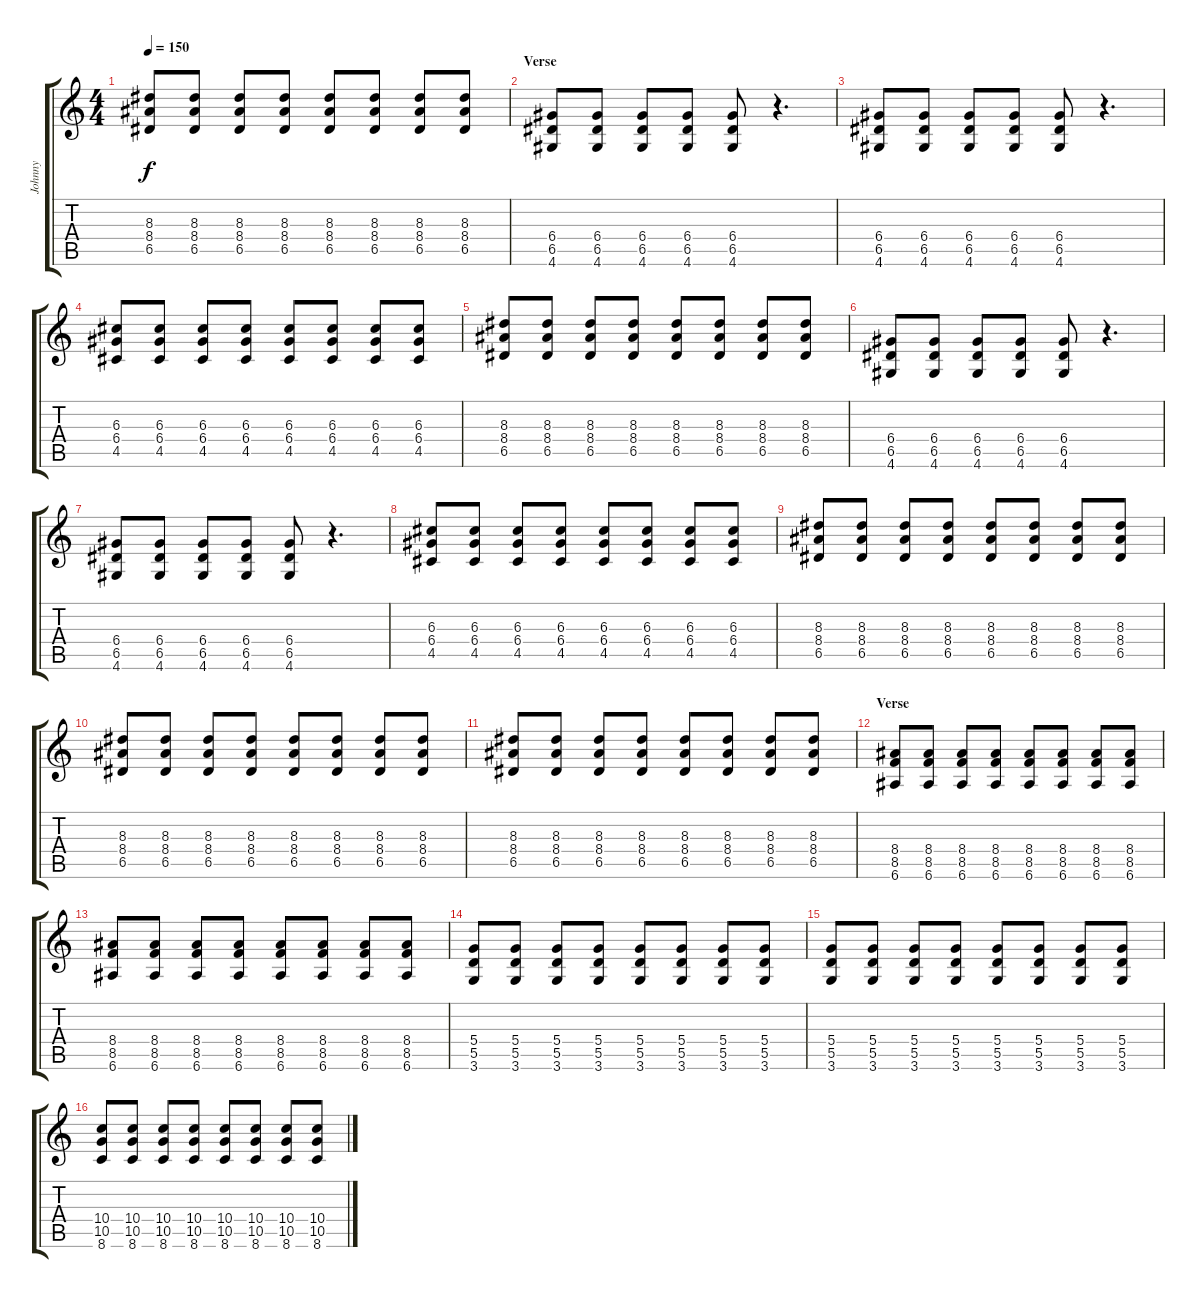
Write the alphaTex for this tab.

\track ("Johnny" "Johnny") {instrument distortionguitar}
\staff {score tabs}
\tuning (E4 B3 G3 D3 A2 E2) {hide}
\ts (4 4)
\tempo 150
\clef g2
\ks c
(8.3 8.4 6.5).8{dy f} (8.3 8.4 6.5).8 (8.3 8.4 6.5).8 (8.3 8.4 6.5).8 (8.3 8.4 6.5).8 (8.3 8.4 6.5).8 (8.3 8.4 6.5).8 (8.3 8.4 6.5).8 |
\section ("" "Verse")
(6.4 6.5 4.6).8 (6.4 6.5 4.6).8 (6.4 6.5 4.6).8 (6.4 6.5 4.6).8 (6.4 6.5 4.6).8 r.4{d} |
(6.4 6.5 4.6).8 (6.4 6.5 4.6).8 (6.4 6.5 4.6).8 (6.4 6.5 4.6).8 (6.4 6.5 4.6).8 r.4{d} |
(6.3 6.4 4.5).8 (6.3 6.4 4.5).8 (6.3 6.4 4.5).8 (6.3 6.4 4.5).8 (6.3 6.4 4.5).8 (6.3 6.4 4.5).8 (6.3 6.4 4.5).8 (6.3 6.4 4.5).8 |
(8.3 8.4 6.5).8 (8.3 8.4 6.5).8 (8.3 8.4 6.5).8 (8.3 8.4 6.5).8 (8.3 8.4 6.5).8 (8.3 8.4 6.5).8 (8.3 8.4 6.5).8 (8.3 8.4 6.5).8 |
(6.4 6.5 4.6).8 (6.4 6.5 4.6).8 (6.4 6.5 4.6).8 (6.4 6.5 4.6).8 (6.4 6.5 4.6).8 r.4{d} |
(6.4 6.5 4.6).8 (6.4 6.5 4.6).8 (6.4 6.5 4.6).8 (6.4 6.5 4.6).8 (6.4 6.5 4.6).8 r.4{d} |
(6.3 6.4 4.5).8 (6.3 6.4 4.5).8 (6.3 6.4 4.5).8 (6.3 6.4 4.5).8 (6.3 6.4 4.5).8 (6.3 6.4 4.5).8 (6.3 6.4 4.5).8 (6.3 6.4 4.5).8 |
(8.3 8.4 6.5).8 (8.3 8.4 6.5).8 (8.3 8.4 6.5).8 (8.3 8.4 6.5).8 (8.3 8.4 6.5).8 (8.3 8.4 6.5).8 (8.3 8.4 6.5).8 (8.3 8.4 6.5).8 |
(8.3 8.4 6.5).8 (8.3 8.4 6.5).8 (8.3 8.4 6.5).8 (8.3 8.4 6.5).8 (8.3 8.4 6.5).8 (8.3 8.4 6.5).8 (8.3 8.4 6.5).8 (8.3 8.4 6.5).8 |
(8.3 8.4 6.5).8 (8.3 8.4 6.5).8 (8.3 8.4 6.5).8 (8.3 8.4 6.5).8 (8.3 8.4 6.5).8 (8.3 8.4 6.5).8 (8.3 8.4 6.5).8 (8.3 8.4 6.5).8 |
\section ("" "Verse")
(8.4 8.5 6.6).8 (8.4 8.5 6.6).8 (8.4 8.5 6.6).8 (8.4 8.5 6.6).8 (8.4 8.5 6.6).8 (8.4 8.5 6.6).8 (8.4 8.5 6.6).8 (8.4 8.5 6.6).8 |
(8.4 8.5 6.6).8 (8.4 8.5 6.6).8 (8.4 8.5 6.6).8 (8.4 8.5 6.6).8 (8.4 8.5 6.6).8 (8.4 8.5 6.6).8 (8.4 8.5 6.6).8 (8.4 8.5 6.6).8 |
(5.4 5.5 3.6).8 (5.4 5.5 3.6).8 (5.4 5.5 3.6).8 (5.4 5.5 3.6).8 (5.4 5.5 3.6).8 (5.4 5.5 3.6).8 (5.4 5.5 3.6).8 (5.4 5.5 3.6).8 |
(5.4 5.5 3.6).8 (5.4 5.5 3.6).8 (5.4 5.5 3.6).8 (5.4 5.5 3.6).8 (5.4 5.5 3.6).8 (5.4 5.5 3.6).8 (5.4 5.5 3.6).8 (5.4 5.5 3.6).8 |
(10.4 10.5 8.6).8 (10.4 10.5 8.6).8 (10.4 10.5 8.6).8 (10.4 10.5 8.6).8 (10.4 10.5 8.6).8 (10.4 10.5 8.6).8 (10.4 10.5 8.6).8 (10.4 10.5 8.6).8
